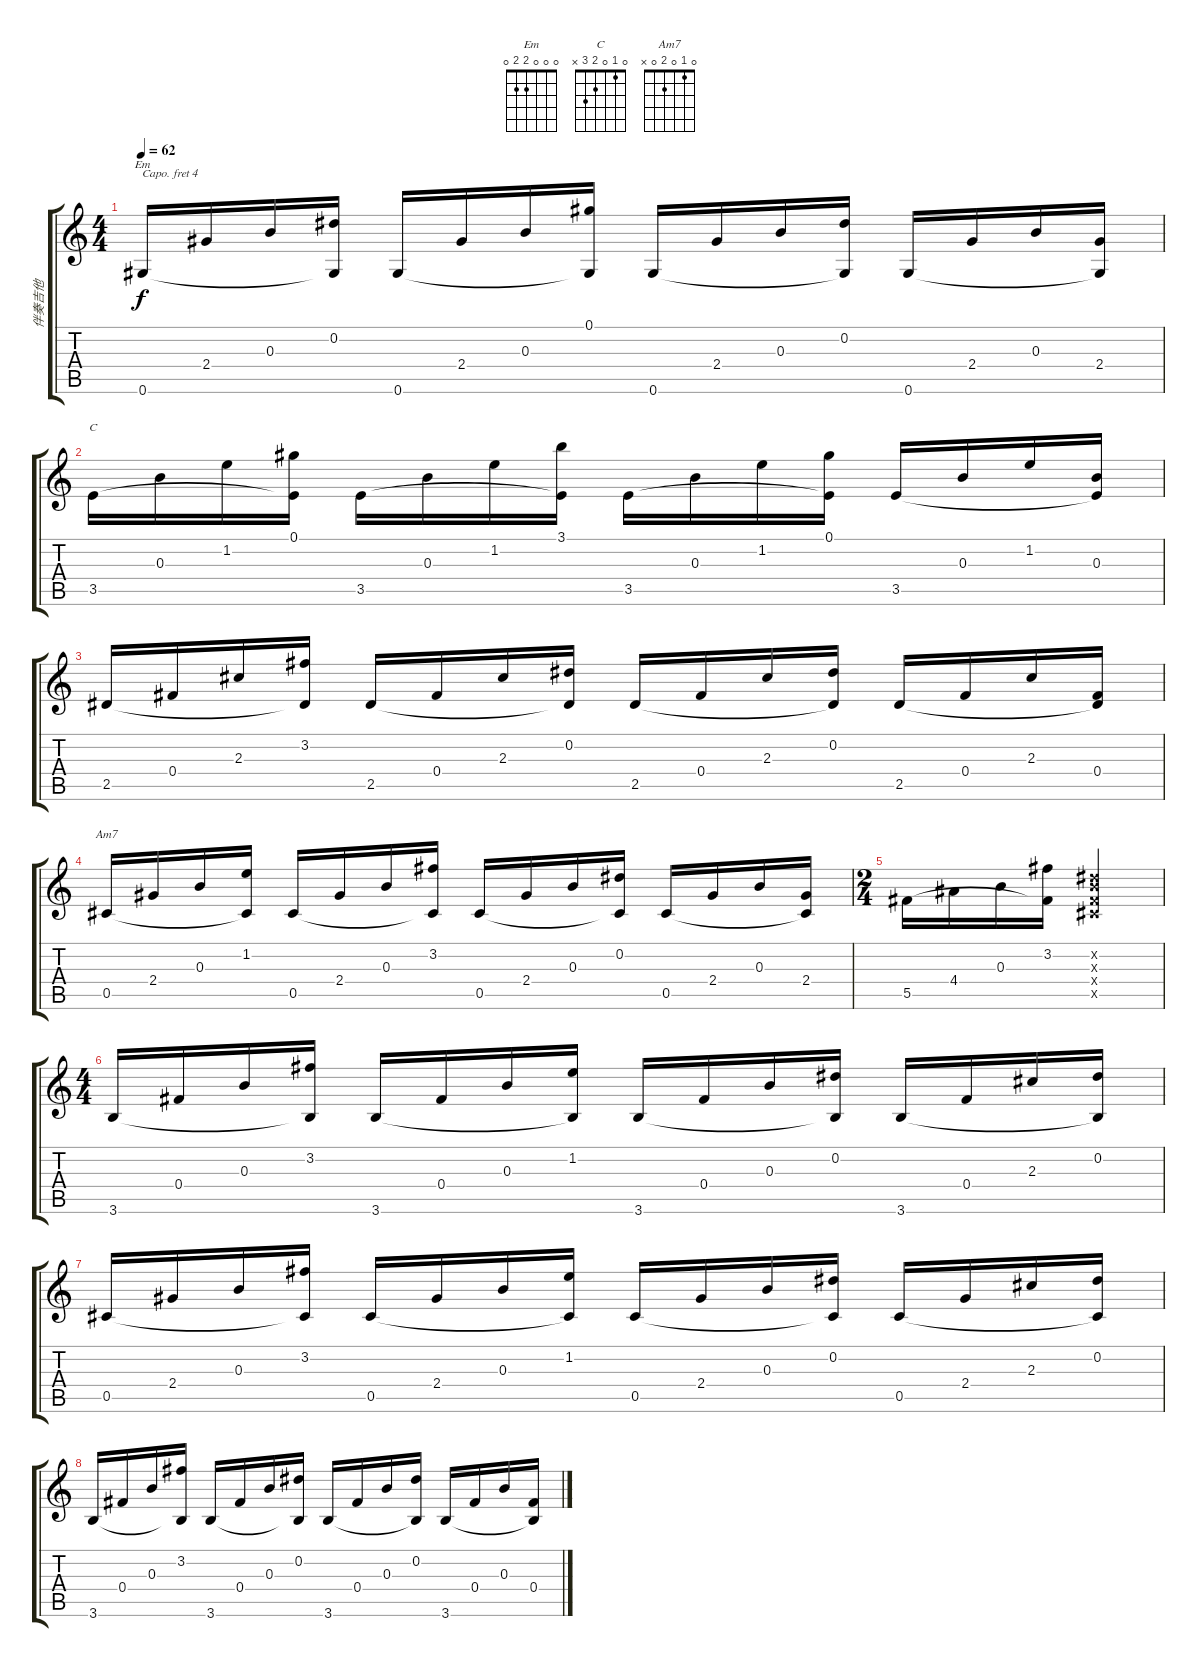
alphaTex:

\track ("伴奏吉他" "伴奏吉他") {instrument acousticguitarnylon}
\staff {score tabs}
\capo 4
\tuning (E4 B3 G3 D3 A2 E2) {hide}
\chord ("Em" 0 0 0 2 2 0)
\chord ("C" 0 1 0 2 3 x)
\chord ("Am7" 0 1 0 2 0 x)
\ts (4 4)
\tempo 62
\clef g2
\ks c
0.6.16{ch "Em" dy f} 2.4.16 0.3.16 (0.2 0.6{t}).16 0.6.16 2.4.16 0.3.16 (0.1 0.6{t}).16 0.6.16 2.4.16 0.3.16 (0.2 0.6{t}).16 0.6.16 2.4.16 0.3.16 (2.4 0.6{t}).16 |
3.5.16{ch "C"} 0.3.16 1.2.16 (0.1 3.5{t}).16 3.5.16 0.3.16 1.2.16 (3.1 3.5{t}).16 3.5.16 0.3.16 1.2.16 (0.1 3.5{t}).16 3.5.16 0.3.16 1.2.16 (0.3 3.5{t}).16 |
2.5.16 0.4.16 2.3.16 (3.2 2.5{t}).16 2.5.16 0.4.16 2.3.16 (0.2 2.5{t}).16 2.5.16 0.4.16 2.3.16 (0.2 2.5{t}).16 2.5.16 0.4.16 2.3.16 (0.4 2.5{t}).16 |
0.5.16{ch "Am7"} 2.4.16 0.3.16 (1.2 0.5{t}).16 0.5.16 2.4.16 0.3.16 (3.2 0.5{t}).16 0.5.16 2.4.16 0.3.16 (0.2 0.5{t}).16 0.5.16 2.4.16 0.3.16 (2.4 0.5{t}).16 |
\ts (2 4)
5.5.16 4.4.16 0.3.16 (3.2 5.5{t}).16 (0.2{x} 0.3{x} 0.4{x} 0.5{x}).4 |
\ts (4 4)
3.6.16 0.4.16 0.3.16 (3.2 3.6{t}).16 3.6.16 0.4.16 0.3.16 (1.2 3.6{t}).16 3.6.16 0.4.16 0.3.16 (0.2 3.6{t}).16 3.6.16 0.4.16 2.3.16 (0.2 3.6{t}).16 |
0.5.16 2.4.16 0.3.16 (3.2 0.5{t}).16 0.5.16 2.4.16 0.3.16 (1.2 0.5{t}).16 0.5.16 2.4.16 0.3.16 (0.2 0.5{t}).16 0.5.16 2.4.16 2.3.16 (0.2 0.5{t}).16 |
3.6.16 0.4.16 0.3.16 (3.2 3.6{t}).16 3.6.16 0.4.16 0.3.16 (0.2 3.6{t}).16 3.6.16 0.4.16 0.3.16 (0.2 3.6{t}).16 3.6.16 0.4.16 0.3.16 (0.4 3.6{t}).16
